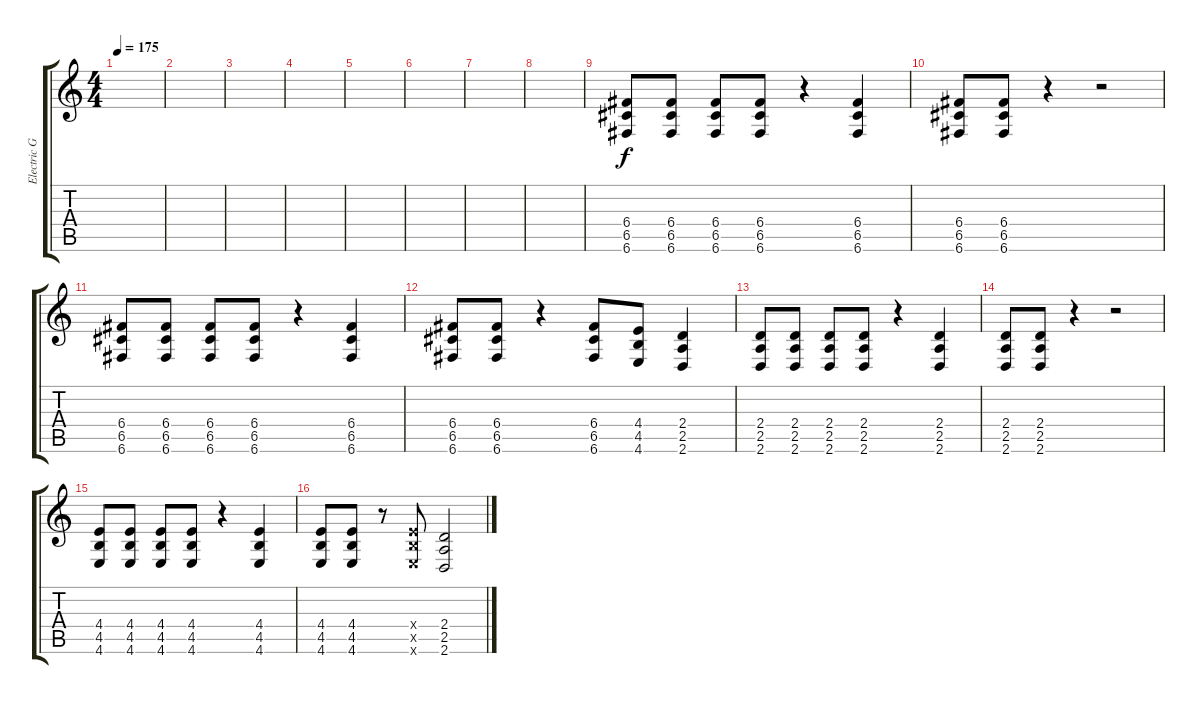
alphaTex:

\track ("Electric Guitar" "Electric G") {instrument overdrivenguitar}
\staff {score tabs}
\tuning (D4 A3 F3 C3 G2 C2) {hide}
\ts (4 4)
\tempo 175
\clef g2
\ks c
|
|
|
|
|
|
|
|
(6.4 6.5 6.6).8 (6.4 6.5 6.6).8 (6.4 6.5 6.6).8 (6.4 6.5 6.6).8 r.4 (6.4 6.5 6.6).4 |
(6.4 6.5 6.6).8 (6.4 6.5 6.6).8 r.4 r.2 |
(6.4 6.5 6.6).8 (6.4 6.5 6.6).8 (6.4 6.5 6.6).8 (6.4 6.5 6.6).8 r.4 (6.4 6.5 6.6).4 |
(6.4 6.5 6.6).8 (6.4 6.5 6.6).8 r.4 (6.4 6.5 6.6).8 (4.4 4.5 4.6).8 (2.4 2.5 2.6).4 |
(2.4 2.5 2.6).8 (2.4 2.5 2.6).8 (2.4 2.5 2.6).8 (2.4 2.5 2.6).8 r.4 (2.4 2.5 2.6).4 |
(2.4 2.5 2.6).8 (2.4 2.5 2.6).8 r.4 r.2 |
(4.4 4.5 4.6).8 (4.4 4.5 4.6).8 (4.4 4.5 4.6).8 (4.4 4.5 4.6).8 r.4 (4.4 4.5 4.6).4 |
(4.4 4.5 4.6).8 (4.4 4.5 4.6).8 r.8 (4.4{x} 4.5{x} 4.6{x}).8 (2.4 2.5 2.6).2
